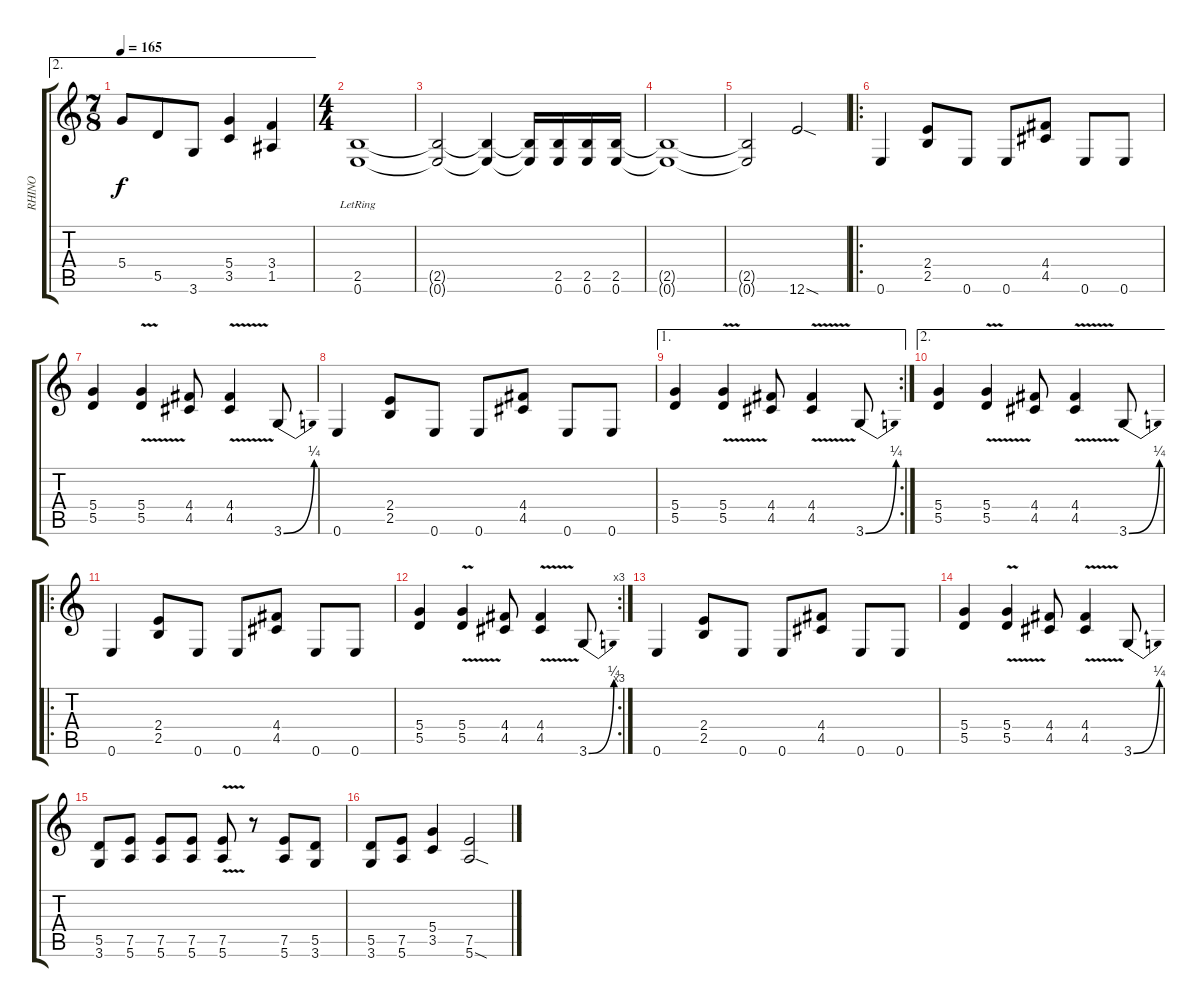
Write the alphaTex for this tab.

\track ("RHINO" "RHINO") {instrument electricguitarclean}
\staff {score tabs}
\tuning (E4 B3 G3 D3 A2 E2) {hide}
\ae 2
\ts (7 8)
\tempo 165
\clef g2
\ks c
5.4.8{dy f} 5.5.8 3.6.8 (5.4 3.5).4 (3.4 1.5).4 |
\ts (4 4)
(2.5 0.6{lr}).1 |
(2.5{t} 0.6{t}).2 (2.5{t} 0.6{t}).4 (2.5{t} 0.6{t}).16 (2.5 0.6).16 (2.5 0.6).16 (2.5 0.6).16 |
(2.5{t} 0.6{t}).1 |
(2.5{t} 0.6{t}).2 12.6{sod}.2 |
\ro
0.6.4 (2.4 2.5).8 0.6.8 0.6.8 (4.4 4.5).8 0.6.8 0.6.8 |
(5.4 5.5).4 (5.4{v} 5.5).4 (4.4 4.5).8 (4.4 4.5{v}).4 3.6{be (bend 0 0 60 1)}.8 |
0.6.4 (2.4 2.5).8 0.6.8 0.6.8 (4.4 4.5).8 0.6.8 0.6.8 |
\ae 1
\rc 2
(5.4 5.5).4 (5.4{v} 5.5).4 (4.4 4.5).8 (4.4 4.5{v}).4 3.6{be (bend 0 0 60 1)}.8 |
\ae 2
(5.4 5.5).4 (5.4{v} 5.5).4 (4.4 4.5).8 (4.4 4.5{v}).4 3.6{be (bend 0 0 60 1)}.8 |
\ro
0.6.4 (2.4 2.5).8 0.6.8 0.6.8 (4.4 4.5).8 0.6.8 0.6.8 |
\rc 3
(5.4 5.5).4 (5.4{v} 5.5).4 (4.4 4.5).8 (4.4 4.5{v}).4 3.6{be (bend 0 0 60 1)}.8 |
0.6.4 (2.4 2.5).8 0.6.8 0.6.8 (4.4 4.5).8 0.6.8 0.6.8 |
(5.4 5.5).4 (5.4{v} 5.5).4 (4.4 4.5).8 (4.4 4.5{v}).4 3.6{be (bend 0 0 60 1)}.8 |
(5.5 3.6).8 (7.5 5.6).8 (7.5 5.6).8 (7.5 5.6).8 (7.5 5.6{v}).8 r.8 (7.5 5.6).8 (5.5 3.6).8 |
(5.5 3.6).8 (7.5 5.6).8 (5.4 3.5).4 (7.5 5.6{sod}).2
